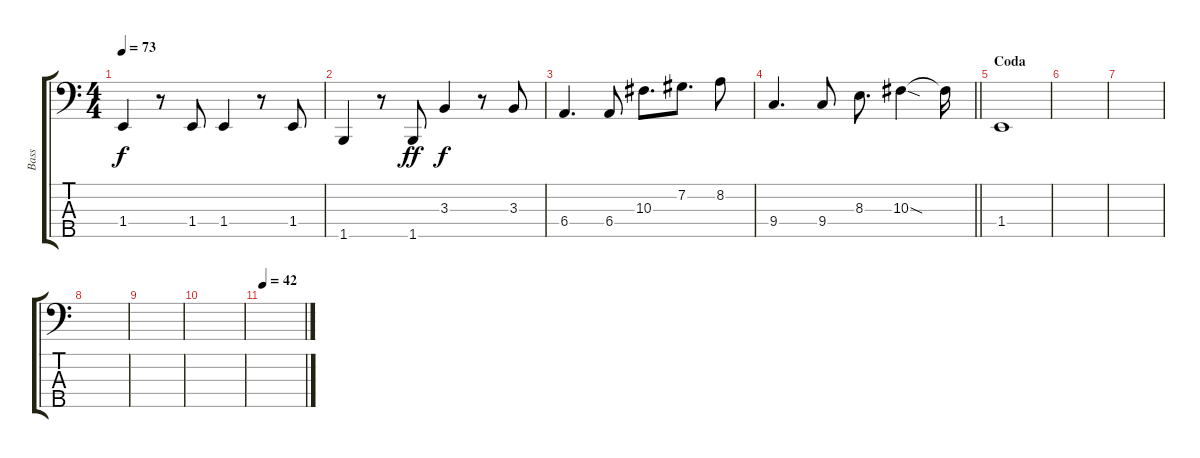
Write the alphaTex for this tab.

\track ("Bass" "Bass") {instrument electricbasspick}
\staff {score tabs}
\tuning (Gb2 Db2 Ab1 Eb1 Bb0) {hide}
\ts (4 4)
\tempo 73
\clef f4
\ks c
1.4.4{dy f} r.8 1.4.8 1.4.4 r.8 1.4.8 |
1.5.4 r.8 1.5.8{dy ff} 3.3.4{dy f} r.8 3.3.8 |
6.4.4{d} 6.4.8 10.3.8{d} 7.2.8{d} 8.2.8 |
\barLineRight lightlight
9.4.4{d} 9.4.8 8.3.8{d} 10.3{sod}.4 10.3{t}.16 |
\section ("" "Coda")
1.4.1 |
|
|
|
|
|
\tempo 42
